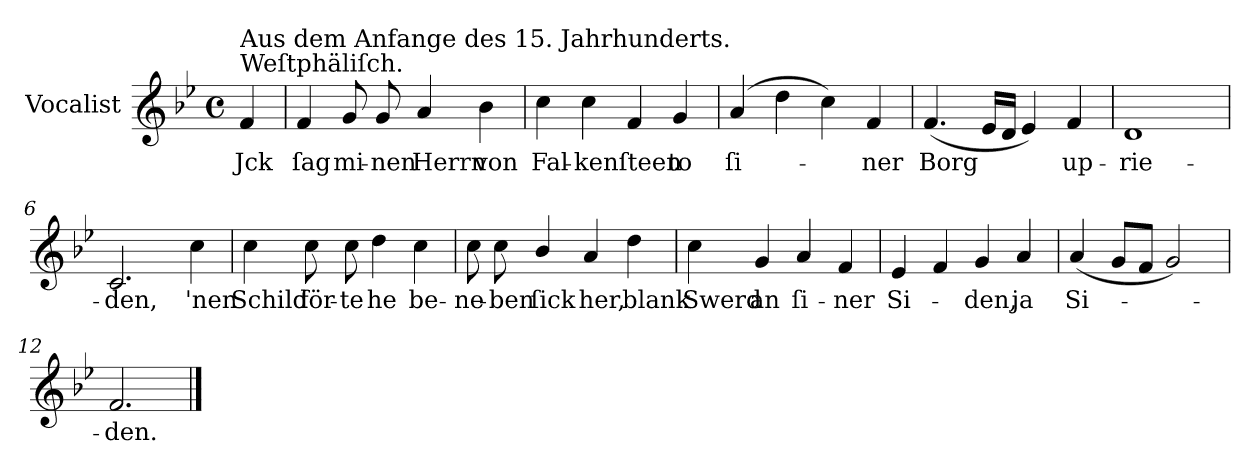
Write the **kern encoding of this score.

**kern	**text
*part1	*part1
*staff1	*staff1
*I"Vocalist	*
*k[b-e-]	*
*M4/4	*
*met(c)	*
=	=
!LO:TX:a:t=Weſtphäliſch.	!
!LO:TX:a:t=Aus dem Anfange des 15. Jahrhunderts.	!
4f	Jck
=1	=1
4f	ſag
8g	mi-
8g	-nen
4a	Herrn
4b-	von
=2	=2
4cc	Fal-
4cc	-kenſteen
4f	.
4g	to
=3	=3
(4a	ſi-
4dd	.
4cc)	.
4f	-ner
=4	=4
(4.f	Borg
16e-LL	.
16dJJ	.
4e-)	.
4f	up-
=5	=5
1d	-rie-
=6	=6
2.c	-den,
4cc	'nen
=7	=7
4cc	Schild
8cc	för-
8cc	-te
4dd	he
4cc	be-
=8	=8
8cc	-ne-
8cc	-ben
4b-/	ſick
4a	her,
4dd	blank
=9	=9
4cc	Swerd
4g	an
4a	ſi-
4f	-ner
=10	=10
4e-	Si-
4f	.
4g	-den,
4a	ja
=11	=11
(4a	Si-
8gL	.
8fJ	.
2g)	.
=12	=12
2.f	-den.
==	==
*-	*-
